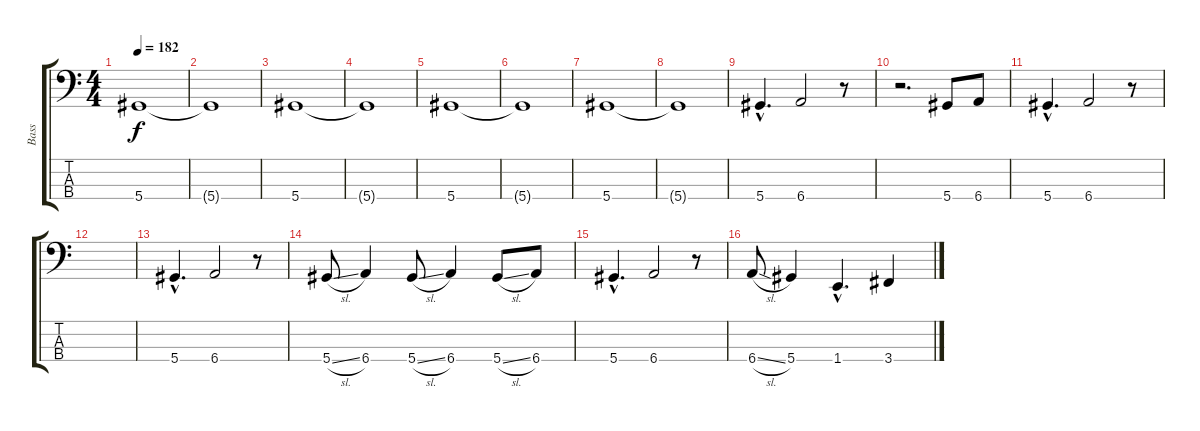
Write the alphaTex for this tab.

\track ("Bass" "Bass") {instrument electricbasspick}
\staff {score tabs}
\tuning (Gb2 Db2 Ab1 Eb1) {hide}
\ts (4 4)
\tempo 182
\clef f4
\ks c
5.4.1{dy f instrument electricbasspick} |
5.4{t}.1 |
5.4.1 |
5.4{t}.1 |
5.4.1 |
5.4{t}.1 |
5.4.1 |
5.4{t}.1 |
5.4{hac}.4{d} 6.4.2 r.8 |
r.2{d} 5.4.8 6.4.8 |
5.4{hac}.4{d} 6.4.2 r.8 |
|
5.4{hac}.4{d} 6.4.2 r.8 |
5.4{sl}.8 6.4.4 5.4{sl}.8 6.4.4 5.4{sl}.8 6.4.8 |
5.4{hac}.4{d} 6.4.2 r.8 |
6.4{sl}.8 5.4.4 1.4{hac}.4{d} 3.4.4
